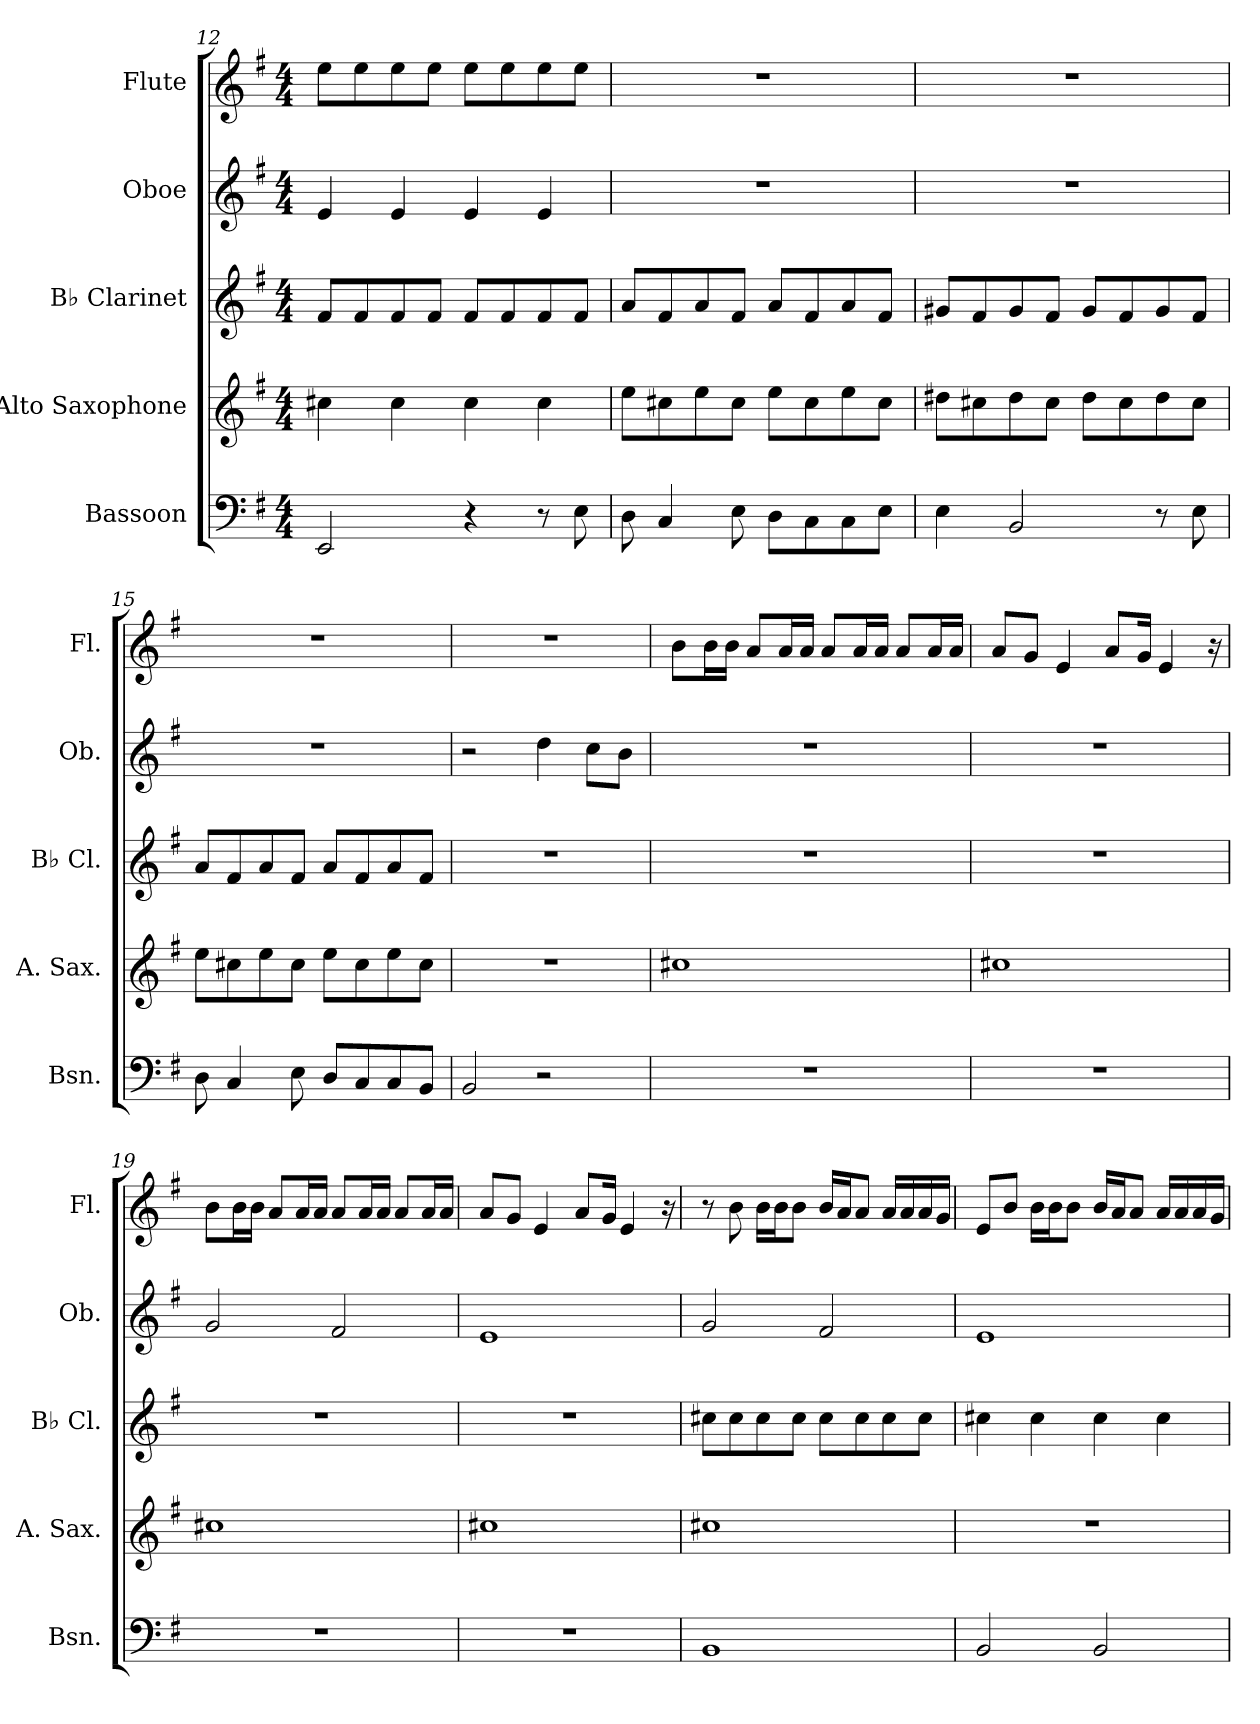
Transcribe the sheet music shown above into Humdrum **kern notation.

**kern	**kern	**kern	**kern	**kern
*part5	*part4	*part3	*part2	*part1
*staff5	*staff4	*staff3	*staff2	*staff1
*I"Bassoon	*I"Alto Saxophone	*I"B♭ Clarinet	*I"Oboe	*I"Flute
*I'Bsn.	*I'A. Sax.	*I'B♭ Cl.	*I'Ob.	*I'Fl.
*clefF4	*clefG2	*clefG2	*clefG2	*clefG2
*	*ITrd5c9	*ITrd1c2	*	*
*k[f#]	*k[b-e-]	*k[b-]	*k[f#]	*k[f#]
*M4/4	*M4/4	*M4/4	*M4/4	*M4/4
=12	=12	=12	=12	=12
2EE/	4en\	8e/L	4e/	8ee\L
.	.	8e/	.	8ee\
.	4e\	8e/	4e/	8ee\
.	.	8e/J	.	8ee\J
4r	4e\	8e/L	4e/	8ee\L
.	.	8e/	.	8ee\
8r	4e\	8e/	4e/	8ee\
8E\	.	8e/J	.	8ee\J
=13	=13	=13	=13	=13
8D\	8g\L	8g/L	1r	1r
4C/	8en\	8e/	.	.
.	8g\	8g/	.	.
8E\	8e\J	8e/J	.	.
8D\L	8g\L	8g/L	.	.
8C\	8e\	8e/	.	.
8C\	8g\	8g/	.	.
8E\J	8e\J	8e/J	.	.
=14	=14	=14	=14	=14
4E\	8f#X\L	8f#X/L	1r	1r
.	8en\	8e/	.	.
2BB/	8f#\	8f#/	.	.
.	8e\J	8e/J	.	.
.	8f#\L	8f#/L	.	.
.	8e\	8e/	.	.
8r	8f#\	8f#/	.	.
8E\	8e\J	8e/J	.	.
!!LO:LB:g=z
=15	=15	=15	=15	=15
8D\	8g\L	8g/L	1r	1r
4C/	8en\	8e/	.	.
.	8g\	8g/	.	.
8E\	8e\J	8e/J	.	.
8D/L	8g\L	8g/L	.	.
8C/	8e\	8e/	.	.
8C/	8g\	8g/	.	.
8BB/J	8e\J	8e/J	.	.
=16	=16	=16	=16	=16
2BB/	1r	1r	2r	1r
2r	.	.	4dd\	.
.	.	.	8cc\L	.
.	.	.	8b\J	.
=17	=17	=17	=17	=17
1r	1en	1r	1r	8b\L
.	.	.	.	16b\L
.	.	.	.	16b\JJ
.	.	.	.	8a/L
.	.	.	.	16a/L
.	.	.	.	16a/JJ
.	.	.	.	8a/L
.	.	.	.	16a/L
.	.	.	.	16a/JJ
.	.	.	.	8a/L
.	.	.	.	16a/L
.	.	.	.	16a/JJ
=18	=18	=18	=18	=18
1r	1en	1r	1r	8a/L
.	.	.	.	8g/J
.	.	.	.	4e/
.	.	.	.	8a/L
.	.	.	.	16g/Jk
.	.	.	.	4e/
.	.	.	.	16r
!!LO:PB:g=z
=19	=19	=19	=19	=19
1r	1en	1r	2g/	8b\L
.	.	.	.	16b\L
.	.	.	.	16b\JJ
.	.	.	.	8a/L
.	.	.	.	16a/L
.	.	.	.	16a/JJ
.	.	.	2f#/	8a/L
.	.	.	.	16a/L
.	.	.	.	16a/JJ
.	.	.	.	8a/L
.	.	.	.	16a/L
.	.	.	.	16a/JJ
=20	=20	=20	=20	=20
1r	1en	1r	1e	8a/L
.	.	.	.	8g/J
.	.	.	.	4e/
.	.	.	.	8a/L
.	.	.	.	16g/Jk
.	.	.	.	4e/
.	.	.	.	16r
=21	=21	=21	=21	=21
1BB	1en	8bn\L	2g/	8r
.	.	8b\	.	8b\
.	.	8b\	.	16b\LL
.	.	.	.	16b\J
.	.	8b\J	.	8b\J
.	.	8b\L	2f#/	16b/LL
.	.	.	.	16a/J
.	.	8b\	.	8a/J
.	.	8b\	.	16a/LL
.	.	.	.	16a/
.	.	8b\J	.	16a/
.	.	.	.	16g/JJ
=22	=22	=22	=22	=22
2BB/	1r	4bn\	1e	8e/L
.	.	.	.	8b/J
.	.	4b\	.	16b\LL
.	.	.	.	16b\J
.	.	.	.	8b\J
2BB/	.	4b\	.	16b/LL
.	.	.	.	16a/J
.	.	.	.	8a/J
.	.	4b\	.	16a/LL
.	.	.	.	16a/
.	.	.	.	16a/
.	.	.	.	16g/JJ
=	=	=	=	=
*-	*-	*-	*-	*-
